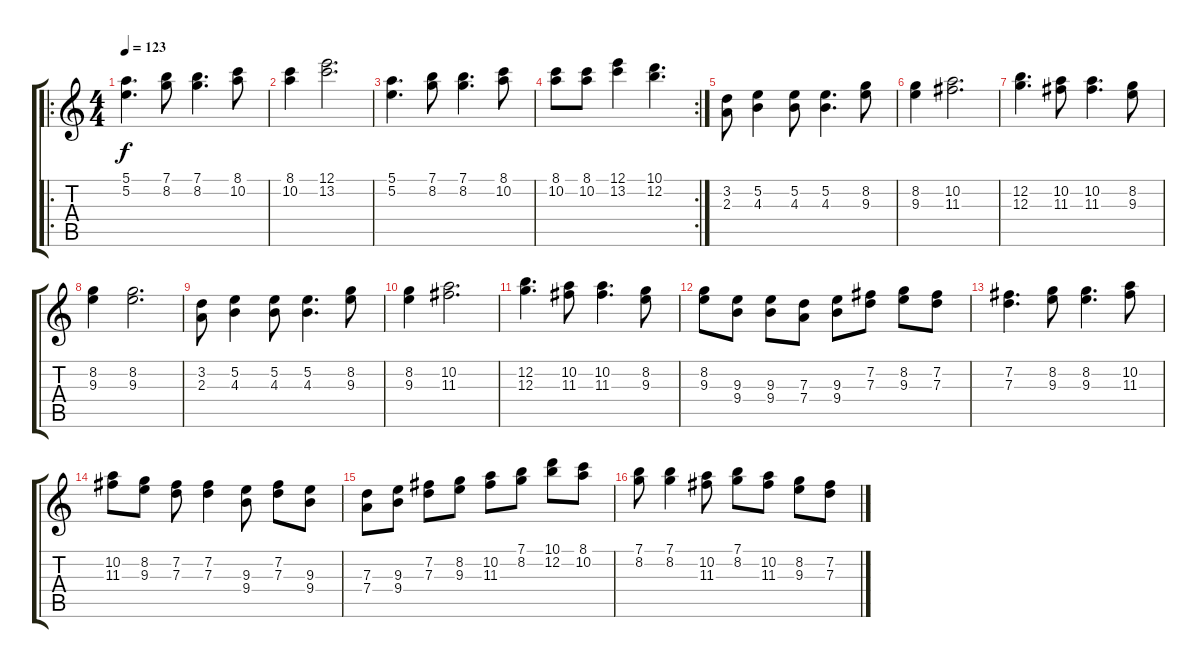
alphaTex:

\track "" {instrument electricguitarjazz}
\staff {score tabs}
\tuning (E4 B3 G3 D3 A2 E2) {hide}
\ro
\ts (4 4)
\tempo 123
\clef g2
\ks c
(5.1 5.2).4{d dy f} (7.1 8.2).8 (7.1 8.2).4{d} (8.1 10.2).8 |
(8.1 10.2).4 (12.1 13.2).2{d} |
(5.1 5.2).4{d} (7.1 8.2).8 (7.1 8.2).4{d} (8.1 10.2).8 |
\rc 2
(8.1 10.2).8 (8.1 10.2).8 (12.1 13.2).4 (10.1 12.2).4{d} |
(3.2 2.3).8 (5.2 4.3).4 (5.2 4.3).8 (5.2 4.3).4{d} (8.2 9.3).8 |
(8.2 9.3).4 (10.2 11.3).2{d} |
(12.2 12.3).4{d} (10.2 11.3).8 (10.2 11.3).4{d} (8.2 9.3).8 |
(8.2 9.3).4 (8.2 9.3).2{d} |
(3.2 2.3).8 (5.2 4.3).4 (5.2 4.3).8 (5.2 4.3).4{d} (8.2 9.3).8 |
(8.2 9.3).4 (10.2 11.3).2{d} |
(12.2 12.3).4{d} (10.2 11.3).8 (10.2 11.3).4{d} (8.2 9.3).8 |
(8.2 9.3).8 (9.3 9.4).8 (9.3 9.4).8 (7.3 7.4).8 (9.3 9.4).8 (7.2 7.3).8 (8.2 9.3).8 (7.2 7.3).8 |
(7.2 7.3).4{d} (8.2 9.3).8 (8.2 9.3).4{d} (10.2 11.3).8 |
(10.2 11.3).8 (8.2 9.3).8 (7.2 7.3).8 (7.2 7.3).4 (9.3 9.4).8 (7.2 7.3).8 (9.3 9.4).8 |
(7.3 7.4).8 (9.3 9.4).8 (7.2 7.3).8 (8.2 9.3).8 (10.2 11.3).8 (7.1 8.2).8 (10.1 12.2).8 (8.1 10.2).8 |
(7.1 8.2).8 (7.1 8.2).4 (10.2 11.3).8 (7.1 8.2).8 (10.2 11.3).8 (8.2 9.3).8 (7.2 7.3).8
